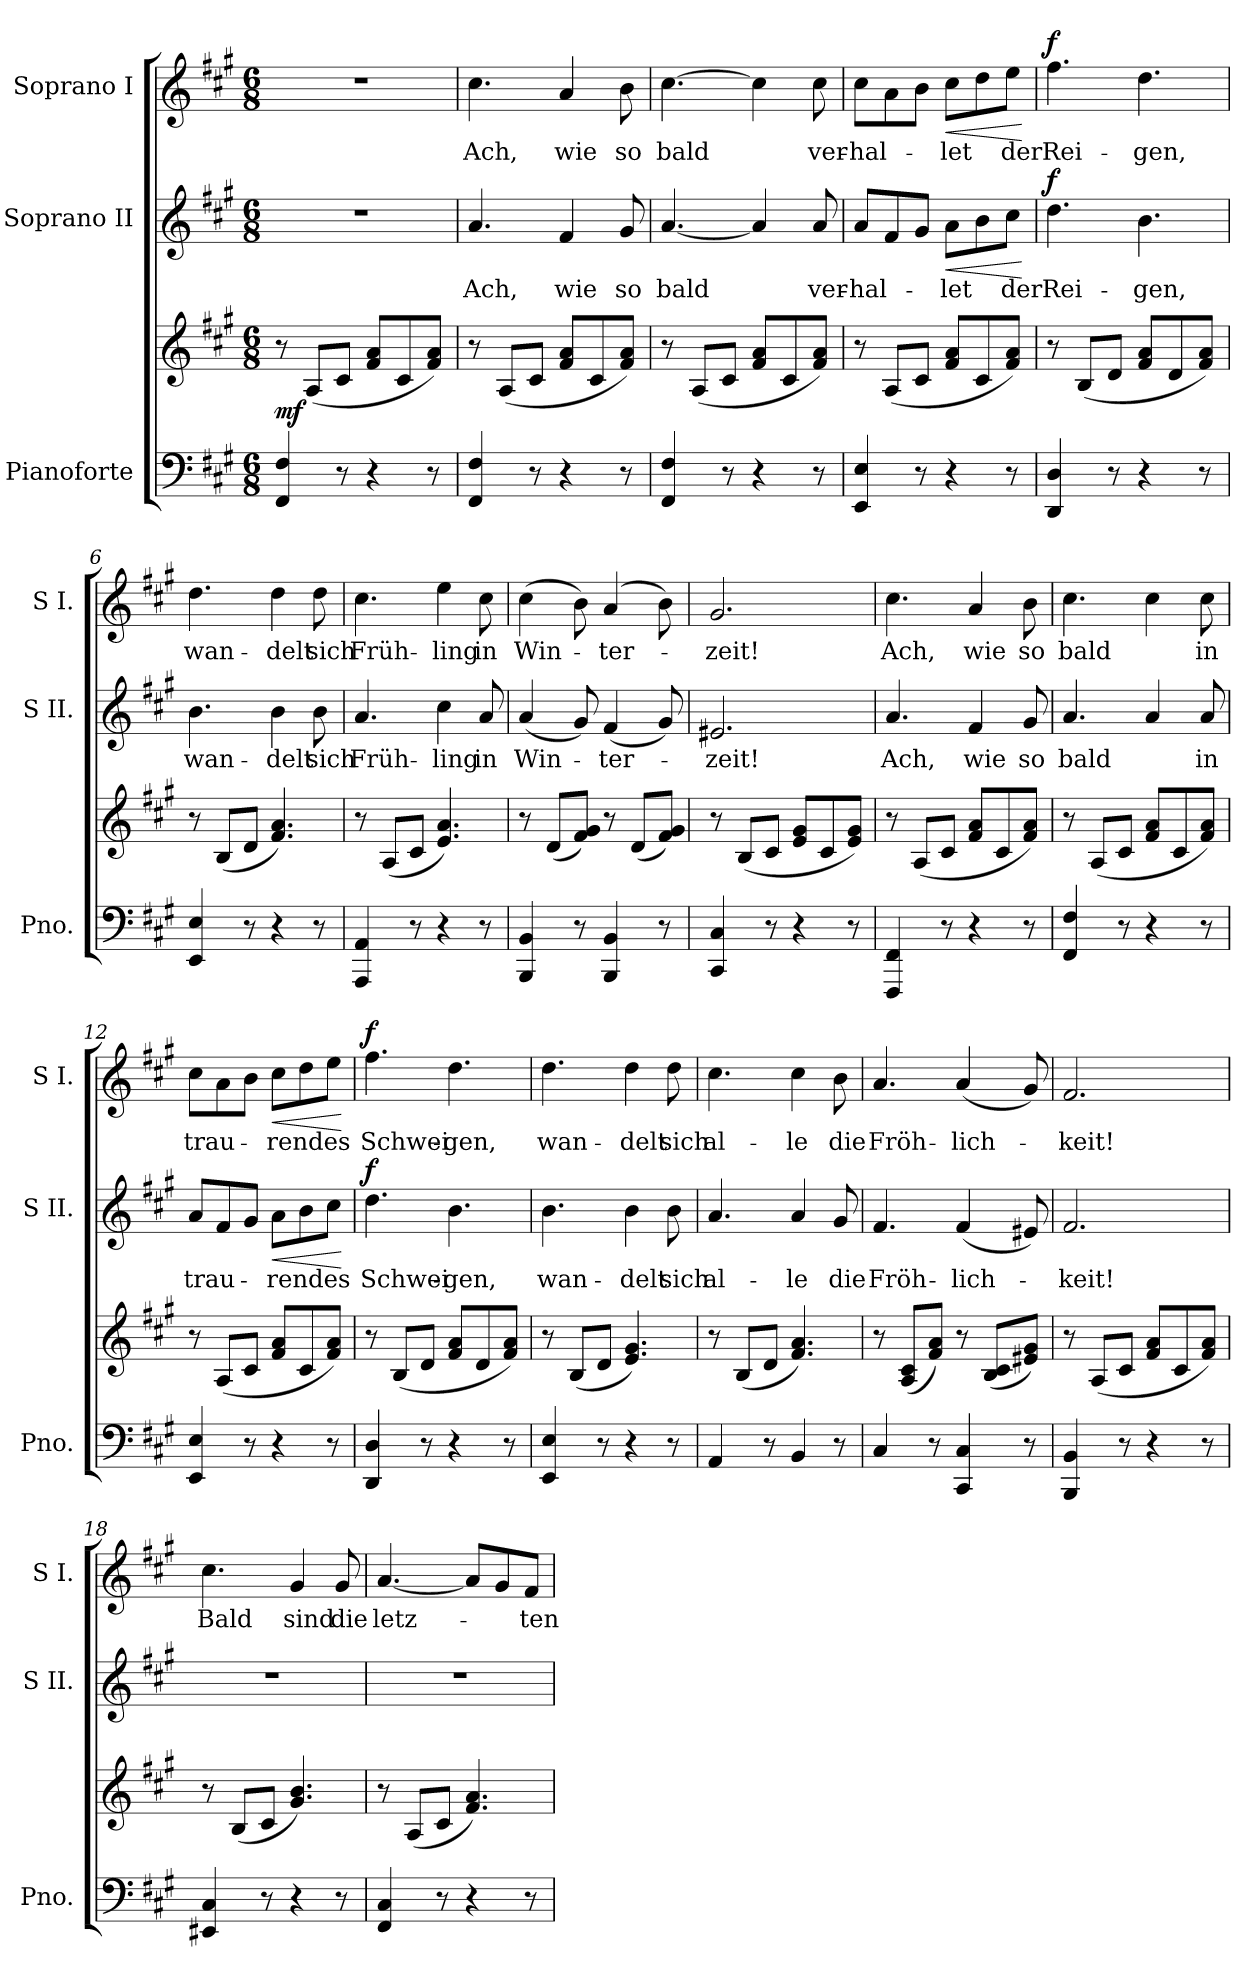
**kern	**kern	**dynam	**kern	**text	**dynam	**kern	**text	**dynam
*part3	*part3	*part3	*part2	*part2	*part2	*part1	*part1	*part1
*staff4	*staff3	*staff3/4	*staff2	*staff2	*staff2	*staff1	*staff1	*staff1
*I"Pianoforte	*	*	*I"Soprano II	*	*	*I"Soprano I	*	*
*I'Pno.	*	*	*I'S II.	*	*	*I'S I.	*	*
*clefF4	*clefG2	*	*clefG2	*	*	*clefG2	*	*
*k[f#c#g#]	*k[f#c#g#]	*	*k[f#c#g#]	*	*	*k[f#c#g#]	*	*
*M6/8	*M6/8	*	*M6/8	*	*	*M6/8	*	*
*MM144	*MM144	*	*MM144	*	*	*MM144	*	*
=1	=1	=1	=1	=1	=1	=1	=1	=1
!	!	!LO:DY:a=2	!	!	!	!	!	!
4FF#/ 4F#/	8r	mf	2.r	.	.	2.r	.	.
.	(8A/L	.	.	.	.	.	.	.
8r	8c#/J	.	.	.	.	.	.	.
4r	8f#/ 8a/L	.	.	.	.	.	.	.
.	8c#/	.	.	.	.	.	.	.
8r	8f#/ 8a/J)	.	.	.	.	.	.	.
=2	=2	=2	=2	=2	=2	=2	=2	=2
!	!	!	!	!LO:LY:b	!	!	!LO:LY:b	!
4FF#/ 4F#/	8r	.	4.a/	Ach,	.	4.cc#\	Ach,	.
.	(8A/L	.	.	.	.	.	.	.
8r	8c#/J	.	.	.	.	.	.	.
!	!	!	!	!LO:LY:b	!	!	!LO:LY:b	!
4r	8f#/ 8a/L	.	4f#/	wie	.	4a/	wie	.
.	8c#/	.	.	.	.	.	.	.
!	!	!	!	!LO:LY:b	!	!	!LO:LY:b	!
8r	8f#/ 8a/J)	.	8g#/	so	.	8b\	so	.
=3	=3	=3	=3	=3	=3	=3	=3	=3
!	!	!	!	!LO:LY:b	!	!	!LO:LY:b	!
4FF#/ 4F#/	8r	.	[4.a/	bald	.	[4.cc#\	bald	.
.	(8A/L	.	.	.	.	.	.	.
8r	8c#/J	.	.	.	.	.	.	.
4r	8f#/ 8a/L	.	4a/]	.	.	4cc#\]	.	.
.	8c#/	.	.	.	.	.	.	.
!	!	!	!	!LO:LY:b	!	!	!LO:LY:b	!
8r	8f#/ 8a/J)	.	8a/	ver-	.	8cc#\	ver-	.
=4	=4	=4	=4	=4	=4	=4	=4	=4
!	!	!	!	!LO:LY:b	!	!	!LO:LY:b	!
4EE/ 4E/	8r	.	8a/L	-hal-	.	8cc#\L	-hal-	.
.	(8A/L	.	8f#/	.	.	8a\	.	.
8r	8c#/J	.	8g#/J	.	.	8b\J	.	.
!	!	!	!	!LO:LY:b	!LO:HP:b	!	!LO:LY:b	!LO:HP:b
4r	8f#/ 8a/L	.	8a\L	-let	<	8cc#\L	-let	<
.	8c#/	.	8b\	.	.	8dd\	.	.
!	!	!	!	!LO:LY:b	!	!	!LO:LY:b	!
8r	8f#/ 8a/J)	.	8cc#\J	der	.	8ee\J	der	.
.	.	.	.	.	[	.	.	[
=5	=5	=5	=5	=5	=5	=5	=5	=5
!	!	!	!	!LO:LY:b	!LO:DY:a	!	!LO:LY:b	!LO:DY:a
4DD/ 4D/	8r	.	4.dd\	Rei-	f	4.ff#\	Rei-	f
.	(8B/L	.	.	.	.	.	.	.
8r	8d/J	.	.	.	.	.	.	.
!	!	!	!	!LO:LY:b	!	!	!LO:LY:b	!
4r	8f#/ 8a/L	.	4.b\	-gen,	.	4.dd\	-gen,	.
.	8d/	.	.	.	.	.	.	.
8r	8f#/ 8a/J)	.	.	.	.	.	.	.
=6	=6	=6	=6	=6	=6	=6	=6	=6
!	!	!	!	!LO:LY:b	!	!	!LO:LY:b	!
4EE/ 4E/	8r	.	4.b\	wan-	.	4.dd\	wan-	.
.	(8B/L	.	.	.	.	.	.	.
8r	8d/J	.	.	.	.	.	.	.
!	!	!	!	!LO:LY:b	!	!	!LO:LY:b	!
4r	4.f#/ 4.a/)	.	4b\	-delt	.	4dd\	-delt	.
!	!	!	!	!LO:LY:b	!	!	!LO:LY:b	!
8r	.	.	8b\	sich	.	8dd\	sich	.
!!LO:LB:g=z
=7	=7	=7	=7	=7	=7	=7	=7	=7
!	!	!	!	!LO:LY:b	!	!	!LO:LY:b	!
4AAA/ 4AA/	8r	.	4.a/	Früh-	.	4.cc#\	Früh-	.
.	(8A/L	.	.	.	.	.	.	.
8r	8c#/J	.	.	.	.	.	.	.
!	!	!	!	!LO:LY:b	!	!	!LO:LY:b	!
4r	4.e/ 4.a/)	.	4cc#\	-ling	.	4ee\	-ling	.
!	!	!	!	!LO:LY:b	!	!	!LO:LY:b	!
8r	.	.	8a/	in	.	8cc#\	in	.
=8	=8	=8	=8	=8	=8	=8	=8	=8
!	!	!	!	!LO:LY:b	!	!	!LO:LY:b	!
4BBB/ 4BB/	8r	.	(4a/	Win-	.	(4cc#\	Win-	.
.	(8d/L	.	.	.	.	.	.	.
8r	8f#/ 8g#/J)	.	8g#/)	.	.	8b\)	.	.
!	!	!	!	!LO:LY:b	!	!	!LO:LY:b	!
4BBB/ 4BB/	8r	.	(4f#/	-ter-	.	(4a/	-ter-	.
.	(8d/L	.	.	.	.	.	.	.
8r	8f#/ 8g#/J)	.	8g#/)	.	.	8b\)	.	.
=9	=9	=9	=9	=9	=9	=9	=9	=9
!	!	!	!	!LO:LY:b	!	!	!LO:LY:b	!
4CC#/ 4C#/	8r	.	2.e#X/	-zeit!	.	2.g#/	-zeit!	.
.	(8B/L	.	.	.	.	.	.	.
8r	8c#/J	.	.	.	.	.	.	.
4r	8e/ 8g#/L	.	.	.	.	.	.	.
.	8c#/	.	.	.	.	.	.	.
8r	8e/ 8g#/J)	.	.	.	.	.	.	.
=10	=10	=10	=10	=10	=10	=10	=10	=10
!	!	!	!	!LO:LY:b	!	!	!LO:LY:b	!
4FFF#/ 4FF#/	8r	.	4.a/	Ach,	.	4.cc#\	Ach,	.
.	(8A/L	.	.	.	.	.	.	.
8r	8c#/J	.	.	.	.	.	.	.
!	!	!	!	!LO:LY:b	!	!	!LO:LY:b	!
4r	8f#/ 8a/L	.	4f#/	wie	.	4a/	wie	.
.	8c#/	.	.	.	.	.	.	.
!	!	!	!	!LO:LY:b	!	!	!LO:LY:b	!
8r	8f#/ 8a/J)	.	8g#/	so	.	8b\	so	.
=11	=11	=11	=11	=11	=11	=11	=11	=11
!	!	!	!	!LO:LY:b	!	!	!LO:LY:b	!
4FF#/ 4F#/	8r	.	4.a/	bald	.	4.cc#\	bald	.
.	(8A/L	.	.	.	.	.	.	.
8r	8c#/J	.	.	.	.	.	.	.
4r	8f#/ 8a/L	.	4a/	.	.	4cc#\	.	.
.	8c#/	.	.	.	.	.	.	.
!	!	!	!	!LO:LY:b	!	!	!LO:LY:b	!
8r	8f#/ 8a/J)	.	8a/	in	.	8cc#\	in	.
=12	=12	=12	=12	=12	=12	=12	=12	=12
!	!	!	!	!LO:LY:b	!	!	!LO:LY:b	!
4EE/ 4E/	8r	.	8a/L	trau-	.	8cc#\L	trau-	.
.	(8A/L	.	8f#/	.	.	8a\	.	.
8r	8c#/J	.	8g#/J	.	.	8b\J	.	.
!	!	!	!	!LO:LY:b	!LO:HP:b	!	!LO:LY:b	!LO:HP:b
4r	8f#/ 8a/L	.	8a\L	-rendes	<	8cc#\L	-rendes	<
.	8c#/	.	8b\	.	.	8dd\	.	.
8r	8f#/ 8a/J)	.	8cc#\J	.	.	8ee\J	.	.
.	.	.	.	.	[	.	.	[
!!LO:LB:g=z
=13	=13	=13	=13	=13	=13	=13	=13	=13
!	!	!	!	!LO:LY:b	!LO:DY:a	!	!LO:LY:b	!LO:DY:a
4DD/ 4D/	8r	.	4.dd\	Schwei-	f	4.ff#\	Schwei-	f
.	(8B/L	.	.	.	.	.	.	.
8r	8d/J	.	.	.	.	.	.	.
!	!	!	!	!LO:LY:b	!	!	!LO:LY:b	!
4r	8f#/ 8a/L	.	4.b\	-gen,	.	4.dd\	-gen,	.
.	8d/	.	.	.	.	.	.	.
8r	8f#/ 8a/J)	.	.	.	.	.	.	.
=14	=14	=14	=14	=14	=14	=14	=14	=14
!	!	!	!	!LO:LY:b	!	!	!LO:LY:b	!
4EE/ 4E/	8r	.	4.b\	wan-	.	4.dd\	wan-	.
.	(8B/L	.	.	.	.	.	.	.
8r	8d/J	.	.	.	.	.	.	.
!	!	!	!	!LO:LY:b	!	!	!LO:LY:b	!
4r	4.e/ 4.g#/)	.	4b\	-delt	.	4dd\	-delt	.
!	!	!	!	!LO:LY:b	!	!	!LO:LY:b	!
8r	.	.	8b\	sich	.	8dd\	sich	.
=15	=15	=15	=15	=15	=15	=15	=15	=15
!	!	!	!	!LO:LY:b	!	!	!LO:LY:b	!
4AA/	8r	.	4.a/	al-	.	4.cc#\	al-	.
.	(8B/L	.	.	.	.	.	.	.
8r	8d/J	.	.	.	.	.	.	.
!	!	!	!	!LO:LY:b	!	!	!LO:LY:b	!
4BB/	4.f#/ 4.a/)	.	4a/	-le	.	4cc#\	-le	.
!	!	!	!	!LO:LY:b	!	!	!LO:LY:b	!
8r	.	.	8g#/	die	.	8b\	die	.
=16	=16	=16	=16	=16	=16	=16	=16	=16
!	!	!	!	!LO:LY:b	!	!	!LO:LY:b	!
4C#/	8r	.	4.f#/	Fröh-	.	4.a/	Fröh-	.
.	(8A/ 8c#/L	.	.	.	.	.	.	.
8r	8f#/ 8a/J)	.	.	.	.	.	.	.
!	!	!	!	!LO:LY:b	!	!	!LO:LY:b	!
4CC#/ 4C#/	8r	.	(4f#/	-lich-	.	(4a/	-lich-	.
.	(8B/ 8c#/L	.	.	.	.	.	.	.
8r	8e#X/ 8g#/J)	.	8e#X/)	.	.	8g#/)	.	.
=17	=17	=17	=17	=17	=17	=17	=17	=17
!	!	!	!	!LO:LY:b	!	!	!LO:LY:b	!
4BBB/ 4BB/	8r	.	2.f#/	-keit!	.	2.f#/	-keit!	.
.	(8A/L	.	.	.	.	.	.	.
8r	8c#/J	.	.	.	.	.	.	.
4r	8f#/ 8a/L	.	.	.	.	.	.	.
.	8c#/	.	.	.	.	.	.	.
8r	8f#/ 8a/J)	.	.	.	.	.	.	.
=18	=18	=18	=18	=18	=18	=18	=18	=18
!	!	!	!	!	!	!	!LO:LY:b	!
4EE#X/ 4C#/	8r	.	2.r	.	.	4.cc#\	Bald	.
.	(8B/L	.	.	.	.	.	.	.
8r	8c#/J	.	.	.	.	.	.	.
!	!	!	!	!	!	!	!LO:LY:b	!
4r	4.g#/ 4.b/)	.	.	.	.	4g#/	sind	.
!	!	!	!	!	!	!	!LO:LY:b	!
8r	.	.	.	.	.	8g#/	die	.
!!LO:PB:g=z
=19	=19	=19	=19	=19	=19	=19	=19	=19
!	!	!	!	!	!	!	!LO:LY:b	!
4FF#/ 4C#/	8r	.	2.r	.	.	[4.a/	letz-	.
.	(8A/L	.	.	.	.	.	.	.
8r	8c#/J	.	.	.	.	.	.	.
4r	4.f#/ 4.a/)	.	.	.	.	8a/L]	.	.
.	.	.	.	.	.	8g#/	.	.
!	!	!	!	!	!	!	!LO:LY:b	!
8r	.	.	.	.	.	8f#/J	-ten	.
=	=	=	=	=	=	=	=	=
*-	*-	*-	*-	*-	*-	*-	*-	*-
